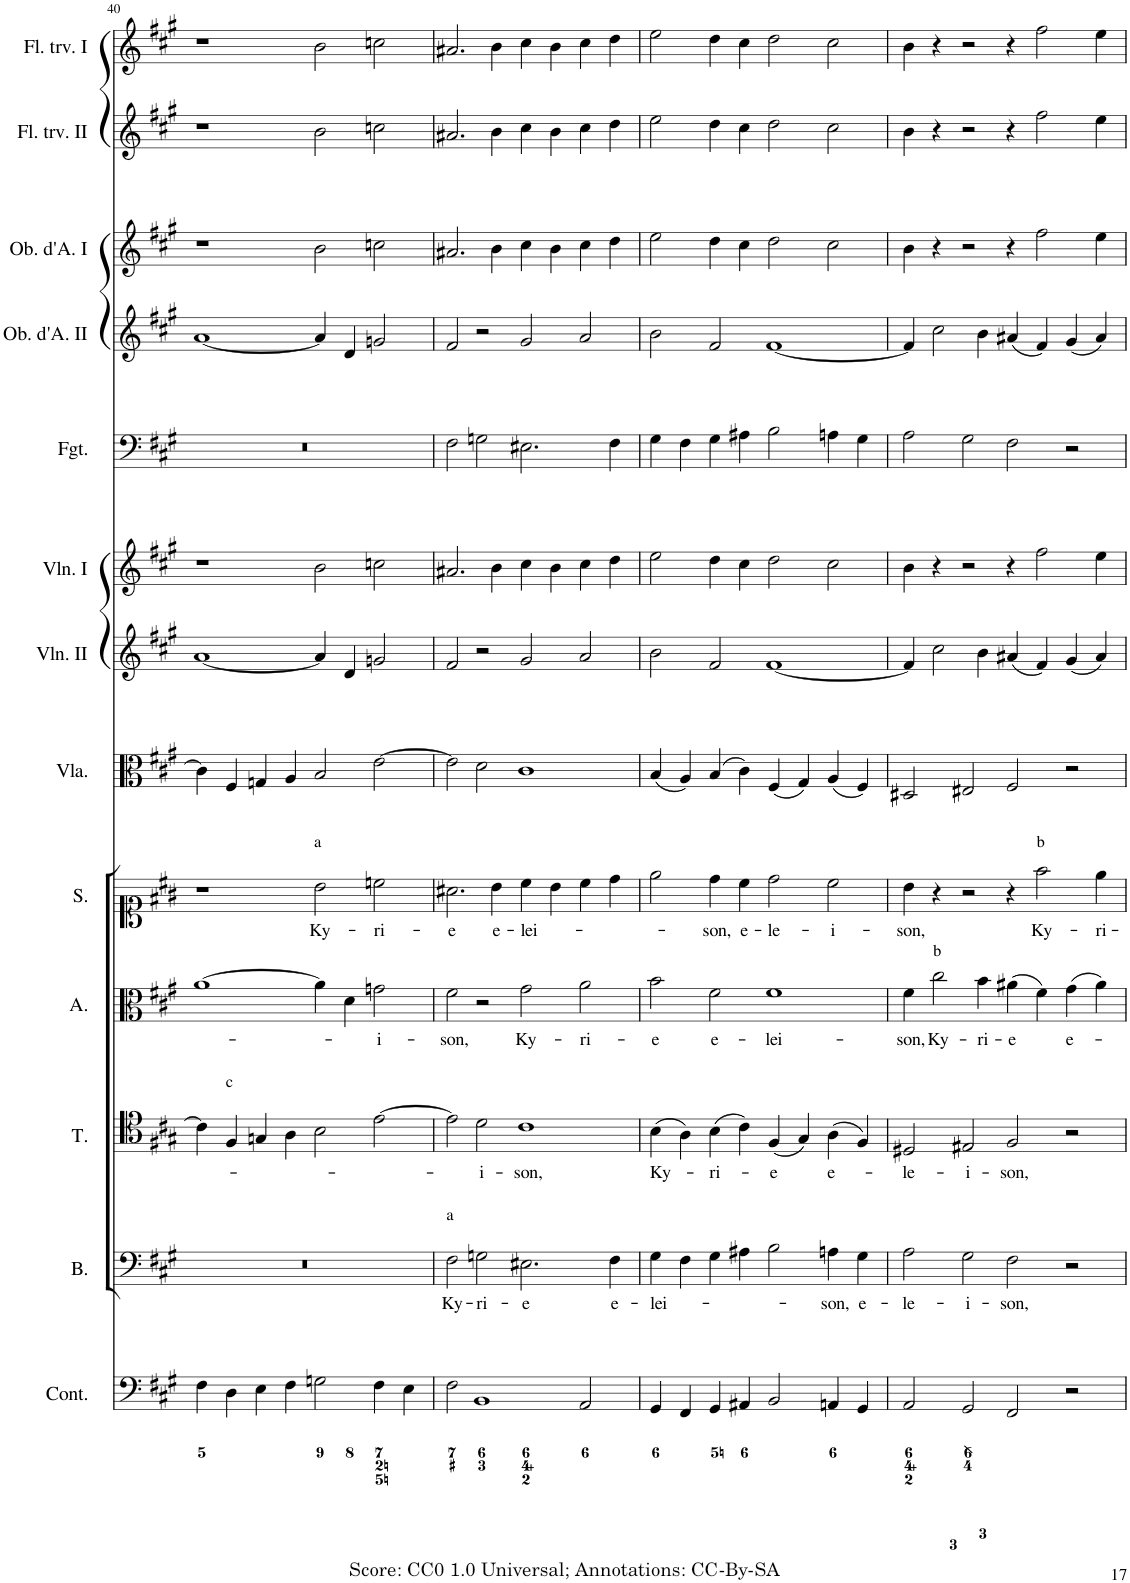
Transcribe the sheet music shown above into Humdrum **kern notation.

**kern	**kern	**text	**kern	**text	**kern	**text	**kern	**text	**kern	**kern	**kern	**kern	**kern	**kern	**kern	**kern
*part13	*part12	*part12	*part11	*part11	*part10	*part10	*part9	*part9	*part8	*part7	*part6	*part5	*part4	*part3	*part2	*part1
*staff13	*staff12	*staff12	*staff11	*staff11	*staff10	*staff10	*staff9	*staff9	*staff8	*staff7	*staff6	*staff5	*staff4	*staff3	*staff2	*staff1
*I"Continuo	*I"Basso	*	*I"Tenore	*	*I"Alto	*	*I"Soprano	*	*I"Viola	*I"Violino II	*I"Violino I	*I"Fagotti	*I"Oboe d'Amore II	*I"Oboe d'Amore I	*I"Flauto traverso II	*I"Flauto traverso I
*I'Cont.	*I'B.	*	*I'T.	*	*I'A.	*	*I'S.	*	*I'Vla.	*I'Vln. II	*I'Vln. I	*I'Fgt.	*I'Ob. d'A. II	*I'Ob. d'A. I	*I'Fl. trv. II	*I'Fl. trv. I
!!LO:PB:g=z
*clefF4	*clefF4	*	*clefC4	*	*clefC3	*	*clefC1	*	*clefC3	*clefG2	*clefG2	*clefF4	*clefG2	*clefG2	*clefG2	*clefG2
*k[f#c#g#]	*k[f#c#g#]	*	*k[f#c#g#]	*	*k[f#c#g#]	*	*k[f#c#g#]	*	*k[f#c#g#]	*k[f#c#g#]	*k[f#c#g#]	*k[f#c#g#]	*k[f#c#g#]	*k[f#c#g#]	*k[f#c#g#]	*k[f#c#g#]
*M4/2	*M4/2	*	*M4/2	*	*M4/2	*	*M4/2	*	*M4/2	*M4/2	*M4/2	*M4/2	*M4/2	*M4/2	*M4/2	*M4/2
*	*met(c|)	*	*met(c|)	*	*met(c|)	*	*met(c|)	*	*met(c|)	*met(c|)	*met(c|)	*met(c|)	*met(c|)	*met(c|)	*met(c|)	*met(c|)
=40	=40	=40	=40	=40	=40	=40	=40	=40	=40	=40	=40	=40	=40	=40	=40	=40
4F#\	0r	.	4c#\]	.	[1a	.	1r	.	4c#\]	[1a	1r	0r	[1a	1r	1r	1r
!	!	!	!LO:TX:a:t=c	!	!	!	!	!	!	!	!	!	!	!	!	!
4D\	.	.	4F#/	.	.	.	.	.	4F#/	.	.	.	.	.	.	.
4E\	.	.	4Gn/	.	.	.	.	.	4Gn/	.	.	.	.	.	.	.
4F#\	.	.	4A\	.	.	.	.	.	4A/	.	.	.	.	.	.	.
!	!	!	!	!	!	!	!LO:TX:a:t=a	!	!	!	!	!	!	!	!	!
!	!	!	!	!	!	!	!	!LO:LY:b	!	!	!	!	!	!	!	!
2Gn\	.	.	2B\	.	4a\]	.	2b\	Ky-	2B/	4a/]	2b\	.	4a/]	2b\	2b\	2b\
.	.	.	.	.	4d\	.	.	.	.	4d/	.	.	4d/	.	.	.
!	!	!	!	!	!	!LO:LY:b	!	!LO:LY:b	!	!	!	!	!	!	!	!
4F#\	.	.	[2e\	.	2gn\	-i-	2ccn\	-ri-	[2e\	2gn/	2ccn\	.	2gn/	2ccn\	2ccn\	2ccn\
4E\	.	.	.	.	.	.	.	.	.	.	.	.	.	.	.	.
=41	=41	=41	=41	=41	=41	=41	=41	=41	=41	=41	=41	=41	=41	=41	=41	=41
!	!LO:TX:a:t=a	!	!	!	!	!	!	!	!	!	!	!	!	!	!	!
!	!	!LO:LY:b	!	!	!	!LO:LY:b	!	!LO:LY:b	!	!	!	!	!	!	!	!
2F#\	2F#\	Ky-	2e\]	.	2f#\	-son,	2.a#X\	-e	2e\]	2f#/	2.a#X/	2F#\	2f#/	2.a#X/	2.a#X/	2.a#X/
!	!	!LO:LY:b	!	!LO:LY:b	!	!	!	!	!	!	!	!	!	!	!	!
1BB	2Gn\	-ri-	2d\	i-	2r	.	.	.	2d\	2r	.	2Gn\	2r	.	.	.
!	!	!	!	!	!	!	!	!LO:LY:b	!	!	!	!	!	!	!	!
.	.	.	.	.	.	.	4b\	e-	.	.	4b\	.	.	4b\	4b\	4b\
!	!	!LO:LY:b	!	!LO:LY:b	!	!LO:LY:b	!	!LO:LY:b	!	!	!	!	!	!	!	!
.	2.E#X\	-e	1c#	-son,	2g#\	Ky-	4cc#\	-lei-	1c#	2g#/	4cc#\	2.E#X\	2g#/	4cc#\	4cc#\	4cc#\
.	.	.	.	.	.	.	4b\	.	.	.	4b\	.	.	4b\	4b\	4b\
!	!	!	!	!	!	!LO:LY:b	!	!	!	!	!	!	!	!	!	!
2AA/	.	.	.	.	2a\	-ri-	4cc#\	.	.	2a/	4cc#\	.	2a/	4cc#\	4cc#\	4cc#\
!	!	!LO:LY:b	!	!	!	!	!	!	!	!	!	!	!	!	!	!
.	4F#\	e-	.	.	.	.	4dd\	.	.	.	4dd\	4F#\	.	4dd\	4dd\	4dd\
=42	=42	=42	=42	=42	=42	=42	=42	=42	=42	=42	=42	=42	=42	=42	=42	=42
!	!	!LO:LY:b	!	!LO:LY:b	!	!LO:LY:b	!	!	!	!	!	!	!	!	!	!
4GG#/	4G#\	-lei-	(4B\	Ky-	2b\	-e	2ee\	.	(4B/	2b\	2ee\	4G#\	2b\	2ee\	2ee\	2ee\
4FF#/	4F#\	.	4A\)	.	.	.	.	.	4A/)	.	.	4F#\	.	.	.	.
!	!	!	!	!LO:LY:b	!	!LO:LY:b	!	!LO:LY:b	!	!	!	!	!	!	!	!
4GG#/	4G#\	.	(4B\	-ri-	2f#\	e-	4dd\	-son,	(4B/	2f#/	4dd\	4G#\	2f#/	4dd\	4dd\	4dd\
!	!	!	!	!	!	!	!	!LO:LY:b	!	!	!	!	!	!	!	!
4AA#X/	4A#X\	.	4c#\)	.	.	.	4cc#\	e-	4c#\)	.	4cc#\	4A#X\	.	4cc#\	4cc#\	4cc#\
!	!	!	!	!LO:LY:b	!	!LO:LY:b	!	!LO:LY:b	!	!	!	!	!	!	!	!
2BB/	2B\	.	(4F#/	-e	1f#	-lei-	2dd\	-le-	(4F#/	[1f#	2dd\	2B\	[1f#	2dd\	2dd\	2dd\
.	.	.	4G#/)	.	.	.	.	.	4G#/)	.	.	.	.	.	.	.
!	!	!LO:LY:b	!	!LO:LY:b	!	!	!	!LO:LY:b	!	!	!	!	!	!	!	!
4AAn/	4An\	-son,	(4A\	e-	.	.	2cc#\	-i-	(4A/	.	2cc#\	4An\	.	2cc#\	2cc#\	2cc#\
!	!	!LO:LY:b	!	!	!	!	!	!	!	!	!	!	!	!	!	!
4GG#/	4G#\	e-	4F#/)	.	.	.	.	.	4F#/)	.	.	4G#\	.	.	.	.
=43	=43	=43	=43	=43	=43	=43	=43	=43	=43	=43	=43	=43	=43	=43	=43	=43
!	!	!LO:LY:b	!	!LO:LY:b	!	!LO:LY:b	!	!LO:LY:b	!	!	!	!	!	!	!	!
2AA/	2A\	-le-	2D#X/	-le-	4f#\	-son,	4b\	-son,	2D#X/	4f#/]	4b\	2A\	4f#/]	4b\	4b\	4b\
!	!	!	!	!	!LO:TX:a:t=b	!	!	!	!	!	!	!	!	!	!	!
!	!	!	!	!	!	!LO:LY:b	!	!	!	!	!	!	!	!	!	!
.	.	.	.	.	2cc#\	Ky-	4r	.	.	2cc#\	4r	.	2cc#\	4r	4r	4r
!	!	!LO:LY:b	!	!LO:LY:b	!	!	!	!	!	!	!	!	!	!	!	!
2GG#/	2G#\	-i-	2E#X/	-i-	.	.	2r	.	2E#X/	.	2r	2G#\	.	2r	2r	2r
!	!	!	!	!	!	!LO:LY:b	!	!	!	!	!	!	!	!	!	!
.	.	.	.	.	4b\	-ri-	.	.	.	4b\	.	.	4b\	.	.	.
!	!	!LO:LY:b	!	!LO:LY:b	!	!LO:LY:b	!	!	!	!	!	!	!	!	!	!
2FF#/	2F#\	-son,	2F#/	-son,	(4a#X\	-e	4r	.	2F#/	(4a#X/	4r	2F#\	(4a#X/	4r	4r	4r
!	!	!	!	!	!	!	!LO:TX:a:t=b	!	!	!	!	!	!	!	!	!
!	!	!	!	!	!	!	!	!LO:LY:b	!	!	!	!	!	!	!	!
.	.	.	.	.	4f#\)	.	2ff#\	Ky-	.	4f#/)	2ff#\	.	4f#/)	2ff#\	2ff#\	2ff#\
!	!	!	!	!	!	!LO:LY:b	!	!	!	!	!	!	!	!	!	!
2r	2r	.	2r	.	(4g#\	e-	.	.	2r	(4g#/	.	2r	(4g#/	.	.	.
!	!	!	!	!	!	!	!	!LO:LY:b	!	!	!	!	!	!	!	!
.	.	.	.	.	4a#\)	.	4ee\	-ri-	.	4a#/)	4ee\	.	4a#/)	4ee\	4ee\	4ee\
=	=	=	=	=	=	=	=	=	=	=	=	=	=	=	=	=
*-	*-	*-	*-	*-	*-	*-	*-	*-	*-	*-	*-	*-	*-	*-	*-	*-
